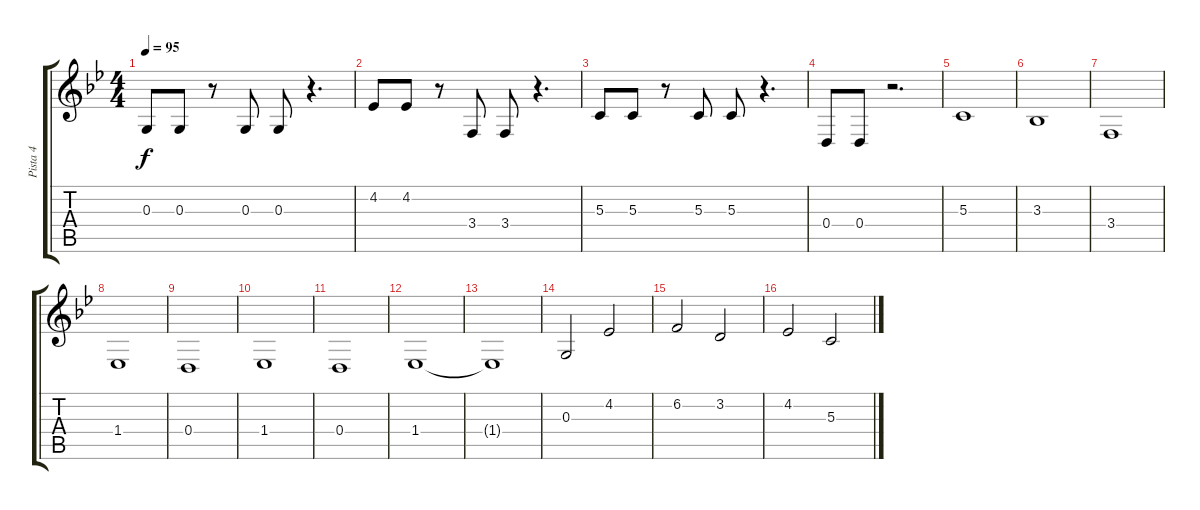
\track ("Pista 4" "Pista 4") {instrument synthstrings2}
\staff {score tabs}
\tuning (E4 B3 G3 D3 A2 D2) {hide}
\ts (4 4)
\tempo 95
\clef g2
\ks gminor
0.3.8{dy f} 0.3.8 r.8 0.3.8 0.3.8 r.4{d} |
4.2.8 4.2.8 r.8 3.4.8 3.4.8 r.4{d} |
5.3.8 5.3.8 r.8 5.3.8 5.3.8 r.4{d} |
0.4.8 0.4.8 r.2{d} |
5.3.1 |
3.3.1 |
3.4.1 |
1.4.1 |
0.4.1 |
1.4.1 |
0.4.1 |
1.4.1 |
1.4{t}.1 |
0.3.2 4.2.2 |
6.2.2 3.2.2 |
4.2.2 5.3.2
